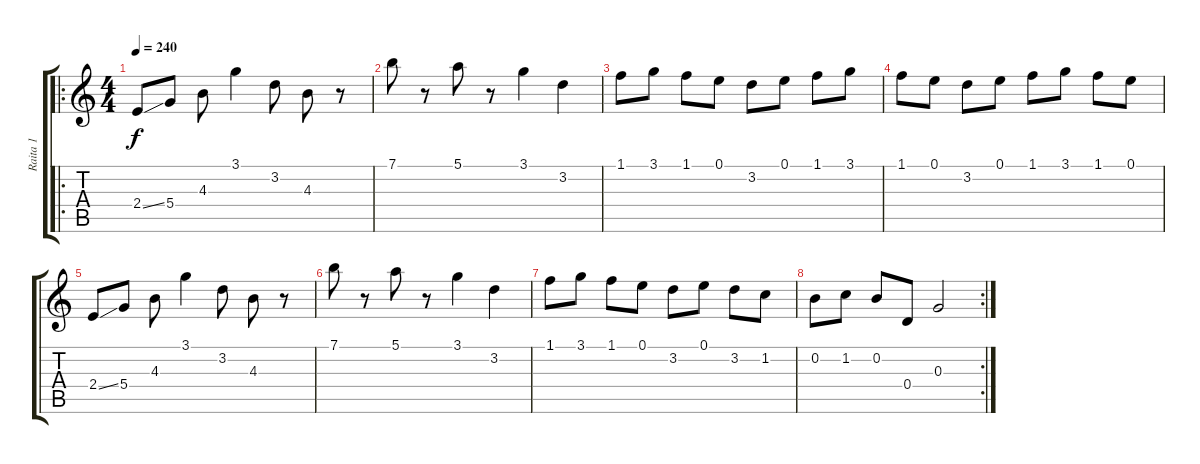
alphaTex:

\track ("Raita 1" "Raita 1") {instrument acousticguitarnylon}
\staff {score tabs}
\tuning (E4 B3 G3 D3 A2 E2) {hide}
\ro
\ts (4 4)
\tempo 240
\clef g2
\ks c
2.4{ss}.8{dy f} 5.4.8 4.3.8 3.1.4 3.2.8 4.3.8 r.8 |
7.1.8 r.8 5.1.8 r.8 3.1.4 3.2.4 |
1.1.8 3.1.8 1.1.8 0.1.8 3.2.8 0.1.8 1.1.8 3.1.8 |
1.1.8 0.1.8 3.2.8 0.1.8 1.1.8 3.1.8 1.1.8 0.1.8 |
2.4{ss}.8 5.4.8 4.3.8 3.1.4 3.2.8 4.3.8 r.8 |
7.1.8 r.8 5.1.8 r.8 3.1.4 3.2.4 |
1.1.8 3.1.8 1.1.8 0.1.8 3.2.8 0.1.8 3.2.8 1.2.8 |
\rc 2
0.2.8 1.2.8 0.2.8 0.4.8 0.3.2
